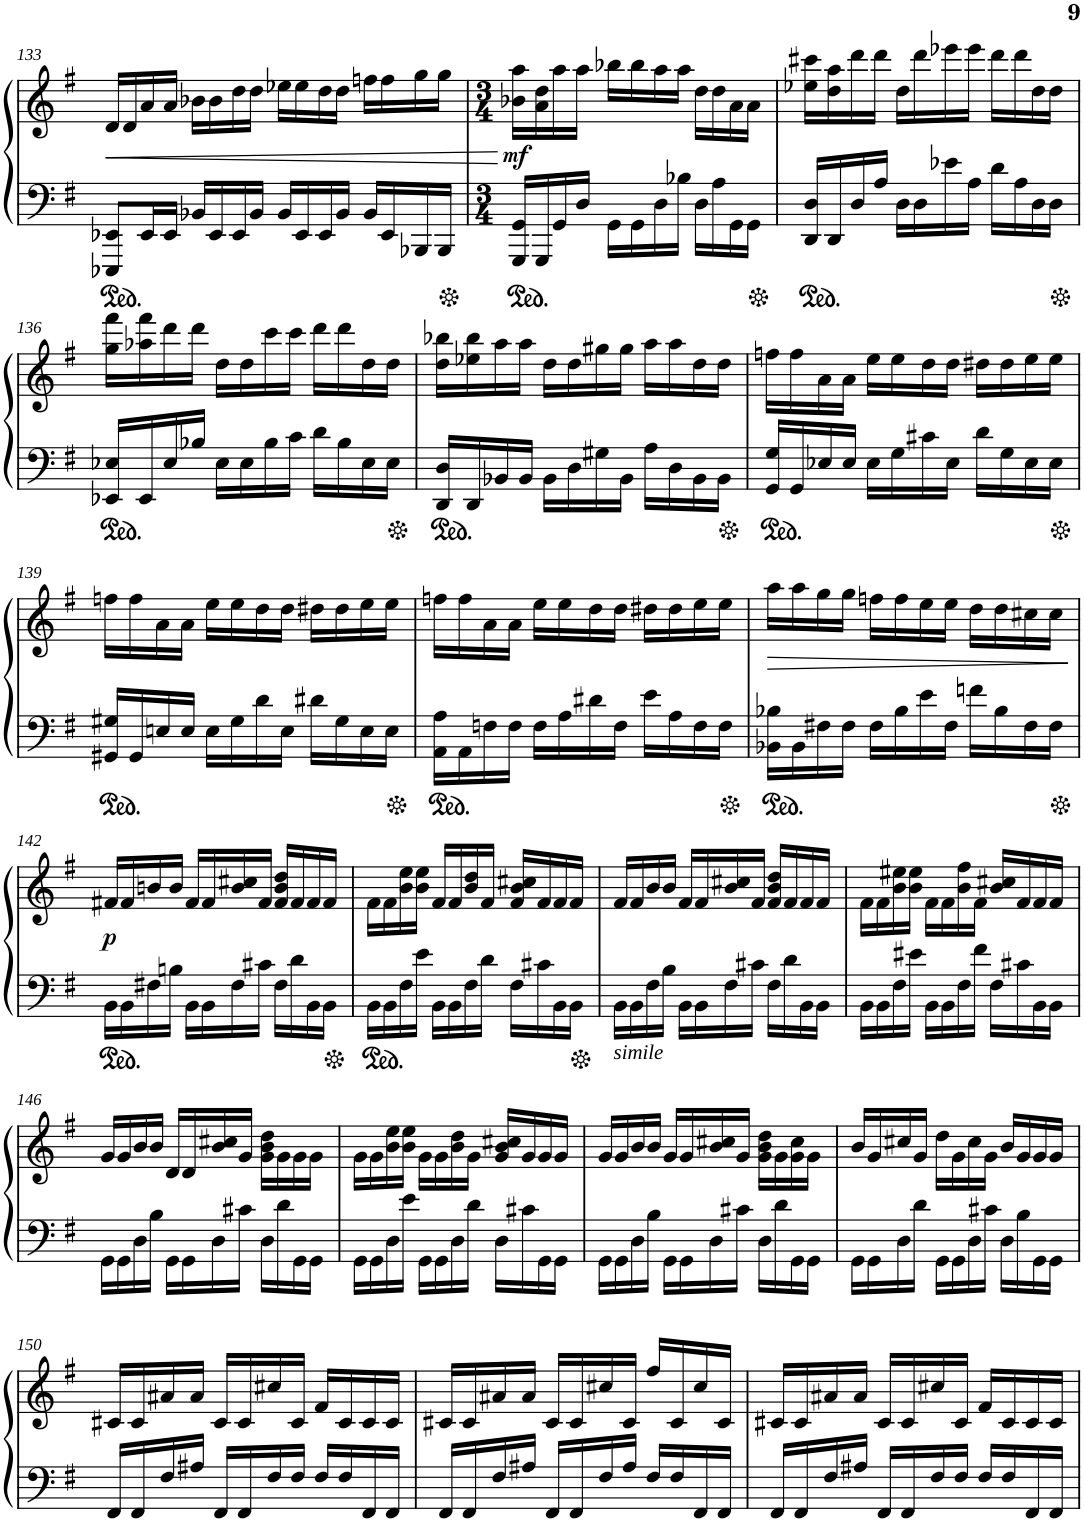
**kern	**kern	**dynam
*part1	*part1	*part1
*staff2	*staff1	*staff1/2
*I"Piano	*	*
*I'Pno.	*	*
!!LO:PB:g=z
*clefF4	*clefG2	*
*k[f#]	*k[f#]	*
*M4/4	*M4/4	*
=133	=133	=133
!	!	!LO:HP:b
8EEE-X/ 8EE-X/L	16d/LL	<
.	16d/	.
16EE-/L	16a/	.
16EE-/JJ	16a/JJ	.
16BB-X/LL	16b-X\LL	.
16EE-/	16b-\	.
16EE-/	16dd\	.
16BB-/JJ	16dd\JJ	.
16BB-/LL	16ee-X\LL	.
16EE-/	16ee-\	.
16EE-/	16dd\	.
16BB-/JJ	16dd\JJ	.
16BB-/LL	16ffn\LL	.
16EE-/	16ff\	.
16BBB-X/	16gg\	.
16BBB-/JJ	16gg\JJ	.
.	.	[
=134	=134	=134
*M3/4	*M3/4	*
!	!	!LO:DY:b
16GGG/ 16GG/LL	16b-X\ 16aa\LL	mf
16GGG/	16a\ 16dd\	.
16GG/	16aa\	.
16D/JJ	16aa\JJ	.
16GG\LL	16bb-X\LL	.
16GG\	16bb-\	.
16D\	16aa\	.
16B-X\JJ	16aa\JJ	.
16D\LL	16dd\LL	.
16A\	16dd\	.
16GG\	16a\	.
16GG\JJ	16a\JJ	.
=135	=135	=135
16DD/ 16D/LL	16ee-X\ 16ccc#X\LL	.
16DD/	16dd\ 16aa\	.
16D/	16ddd\	.
16A/JJ	16ddd\JJ	.
16D\LL	16dd\LL	.
16D\	16ddd\	.
16e-X\	16eee-X\	.
16A\JJ	16eee-\JJ	.
16d\LL	16ddd\LL	.
16A\	16ddd\	.
16D\	16dd\	.
16D\JJ	16dd\JJ	.
!!LO:LB:g=z
=136	=136	=136
16EE-X/ 16E-X/LL	16gg\ 16fff#\LL	.
16EE-/	16aa-X\ 16fff#\	.
16E-/	16ddd\	.
16B-X/JJ	16ddd\JJ	.
16E-\LL	16dd\LL	.
16E-\	16dd\	.
16B-\	16ccc\	.
16c\JJ	16ccc\JJ	.
16d\LL	16ddd\LL	.
16B-\	16ddd\	.
16E-\	16dd\	.
16E-\JJ	16dd\JJ	.
=137	=137	=137
16DD/ 16D/LL	16dd\ 16bb-X\LL	.
16DD/	16ee-X\ 16bb-\	.
16BB-X/	16aa\	.
16BB-/JJ	16aa\JJ	.
16BB-\LL	16dd\LL	.
16D\	16dd\	.
16G#X\	16gg#X\	.
16BB-\JJ	16gg#\JJ	.
16A\LL	16aa\LL	.
16D\	16aa\	.
16BB-\	16dd\	.
16BB-\JJ	16dd\JJ	.
=138	=138	=138
16GG/ 16G/LL	16ffn\LL	.
16GG/	16ff\	.
16E-X/	16a\	.
16E-/JJ	16a\JJ	.
16E-\LL	16ee\LL	.
16G\	16ee\	.
16c#X\	16dd\	.
16E-\JJ	16dd\JJ	.
16d\LL	16dd#X\LL	.
16G\	16dd#\	.
16E-\	16ee\	.
16E-\JJ	16ee\JJ	.
!!LO:LB:g=z
=139	=139	=139
16GG#X/ 16G#X/LL	16ffn\LL	.
16GG#/	16ff\	.
16En/	16a\	.
16E/JJ	16a\JJ	.
16E\LL	16ee\LL	.
16G#\	16ee\	.
16d\	16dd\	.
16E\JJ	16dd\JJ	.
16d#X\LL	16dd#X\LL	.
16G#\	16dd#\	.
16E\	16ee\	.
16E\JJ	16ee\JJ	.
=140	=140	=140
16AA\ 16A\LL	16ffn\LL	.
16AA\	16ff\	.
16Fn\	16a\	.
16F\JJ	16a\JJ	.
16F\LL	16ee\LL	.
16A\	16ee\	.
16d#X\	16dd\	.
16F\JJ	16dd\JJ	.
16e\LL	16dd#X\LL	.
16A\	16dd#\	.
16F\	16ee\	.
16F\JJ	16ee\JJ	.
=141	=141	=141
!	!	!LO:HP:b
16BB-X\ 16B-X\LL	16aa\LL	>
16BB-\	16aa\	.
16F#X\	16gg\	.
16F#\JJ	16gg\JJ	.
16F#\LL	16ffn\LL	.
16B-\	16ff\	.
16e\	16ee\	.
16F#\JJ	16ee\JJ	.
16fn\LL	16dd\LL	.
16B-\	16dd\	.
16F#\	16cc#X\	.
16F#\JJ	16cc#\JJ	.
.	.	]
!!LO:LB:g=z
=142	=142	=142
!	!	!LO:DY:b
16BB\LL	16f#X/LL	p
16BB\	16f#/	.
16F#X\	16bn/	.
16Bn\JJ	16b/JJ	.
16BB\LL	16f#/LL	.
16BB\	16f#/	.
16F#\	16b/ 16cc#X/	.
16c#X\JJ	16f#/JJ	.
16F#\LL	16f#/ 16b/ 16dd/LL	.
16d\	16f#/	.
16BB\	16f#/	.
16BB\JJ	16f#/JJ	.
=143	=143	=143
16BB\LL	16f#\LL	.
16BB\	16f#\	.
16F#\	16b\ 16ee\	.
16e\JJ	16b\ 16ee\JJ	.
16BB\LL	16f#/LL	.
16BB\	16f#/	.
16F#\	16b/ 16dd/	.
16d\JJ	16f#/JJ	.
16F#\LL	16f#/ 16b/ 16cc#X/LL	.
16c#X\	16f#/	.
16BB\	16f#/	.
16BB\JJ	16f#/JJ	.
=144	=144	=144
!LO:TX:b:i:t=simile	!	!
16BB\LL	16f#/LL	.
16BB\	16f#/	.
16F#\	16b/	.
16B\JJ	16b/JJ	.
16BB\LL	16f#/LL	.
16BB\	16f#/	.
16F#\	16b/ 16cc#X/	.
16c#X\JJ	16f#/JJ	.
16F#\LL	16f#/ 16b/ 16dd/LL	.
16d\	16f#/	.
16BB\	16f#/	.
16BB\JJ	16f#/JJ	.
=145	=145	=145
16BB\LL	16f#\LL	.
16BB\	16f#\	.
16F#\	16b\ 16ee#X\	.
16e#X\JJ	16b\ 16ee#\JJ	.
16BB\LL	16f#\LL	.
16BB\	16f#\	.
16F#\	16b\ 16ff#\	.
16f#\JJ	16f#\JJ	.
16F#\LL	16b/ 16cc#X/LL	.
16c#X\	16f#/	.
16BB\	16f#/	.
16BB\JJ	16f#/JJ	.
!!LO:LB:g=z
=146	=146	=146
16GG\LL	16g/LL	.
16GG\	16g/	.
16D\	16b/	.
16B\JJ	16b/JJ	.
16GG\LL	16d/LL	.
16GG\	16d/	.
16D\	16b/ 16cc#X/	.
16c#X\JJ	16g/JJ	.
16D\LL	16g\ 16b\ 16dd\LL	.
16d\	16g\	.
16GG\	16g\	.
16GG\JJ	16g\JJ	.
=147	=147	=147
16GG\LL	16g\LL	.
16GG\	16g\	.
16D\	16b\ 16ee\	.
16e\JJ	16b\ 16ee\JJ	.
16GG\LL	16g\LL	.
16GG\	16g\	.
16D\	16b\ 16dd\	.
16d\JJ	16g\JJ	.
16D\LL	16g/ 16b/ 16cc#X/LL	.
16c#X\	16g/	.
16GG\	16g/	.
16GG\JJ	16g/JJ	.
=148	=148	=148
16GG\LL	16g/LL	.
16GG\	16g/	.
16D\	16b/	.
16B\JJ	16b/JJ	.
16GG\LL	16g/LL	.
16GG\	16g/	.
16D\	16b/ 16cc#X/	.
16c#X\JJ	16g/JJ	.
16D\LL	16g\ 16b\ 16dd\LL	.
16d\	16g\	.
16GG\	16g\ 16cc#\	.
16GG\JJ	16g\JJ	.
=149	=149	=149
16GG\LL	16b/LL	.
16GG\	16g/	.
16D\	16cc#X/	.
16d\JJ	16g/JJ	.
16GG\LL	16dd\LL	.
16GG\	16g\	.
16D\	16cc#\	.
16c#X\JJ	16g\JJ	.
16D\LL	16b/LL	.
16B\	16g/	.
16GG\	16g/	.
16GG\JJ	16g/JJ	.
!!LO:LB:g=z
=150	=150	=150
16FF#/LL	16c#X/LL	.
16FF#/	16c#/	.
16F#/	16a#X/	.
16A#X/JJ	16a#/JJ	.
16FF#/LL	16c#/LL	.
16FF#/	16c#/	.
16F#/	16cc#X/	.
16F#/JJ	16c#/JJ	.
16F#/LL	16f#/LL	.
16F#/	16c#/	.
16FF#/	16c#/	.
16FF#/JJ	16c#/JJ	.
=151	=151	=151
16FF#/LL	16c#X/LL	.
16FF#/	16c#/	.
16F#/	16a#X/	.
16A#X/JJ	16a#/JJ	.
16FF#/LL	16c#/LL	.
16FF#/	16c#/	.
16F#/	16cc#X/	.
16A#/JJ	16c#/JJ	.
16F#/LL	16ff#/LL	.
16F#/	16c#/	.
16FF#/	16cc#/	.
16FF#/JJ	16c#/JJ	.
=152	=152	=152
16FF#/LL	16c#X/LL	.
16FF#/	16c#/	.
16F#/	16a#X/	.
16A#X/JJ	16a#/JJ	.
16FF#/LL	16c#/LL	.
16FF#/	16c#/	.
16F#/	16cc#X/	.
16F#/JJ	16c#/JJ	.
16F#/LL	16f#/LL	.
16F#/	16c#/	.
16FF#/	16c#/	.
16FF#/JJ	16c#/JJ	.
=	=	=
*-	*-	*-
